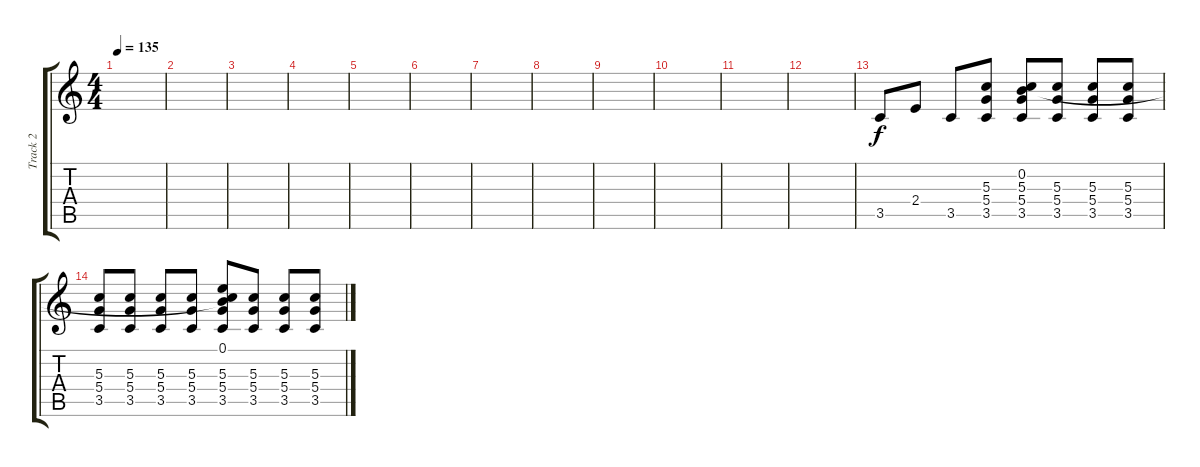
\track ("Track 2" "Track 2") {instrument overdrivenguitar}
\staff {score tabs}
\tuning (E4 B3 G3 D3 A2 E2) {hide}
\ts (4 4)
\tempo 135
\clef g2
\ks c
|
|
|
|
|
|
|
|
|
|
|
|
3.5.8 2.4.8 3.5.8 (5.3 5.4 3.5).8{volume 0} (0.2 5.3 5.4 3.5).8 (5.3 5.4 3.5).8 (5.3 5.4 3.5).8 (5.3 5.4 3.5).8 |
(5.3 5.4 3.5).8 (5.3 5.4 3.5).8 (5.3 5.4 3.5).8 (5.3 5.4 3.5).8 (0.1 0.2{t} 5.3 5.4 3.5).8 (5.3 5.4 3.5).8 (5.3 5.4 3.5).8 (5.3 5.4 3.5).8
